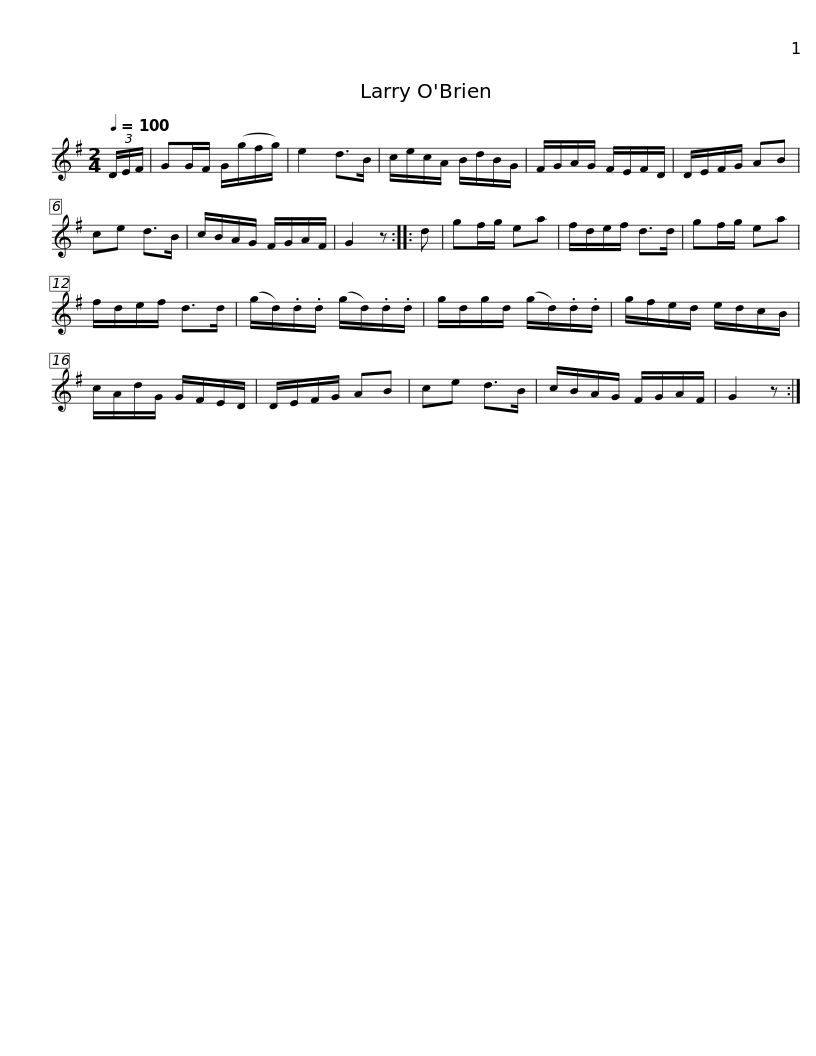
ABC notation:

X:1
L:1/8
Q:1/4=100
M:2/4
I:linebreak $
K:none
V:1 treble transpose="8 "
V:1
[K:G] (3D/E/F/ | GG/F/ G/(g/f/g/) | e2 d>B | c/e/c/A/ B/d/B/G/ | F/G/A/G/ F/E/F/D/ | %5
 D/E/F/G/ AB | ce d>B | c/B/A/G/ F/G/A/F/ |$ G2 z :: d | %10
 gf/g/ ea | f/d/e/f/ d>d | gf/g/ ea | f/d/e/f/ d>d | (g/d/).d/.d/ (g/d/).d/.d/ | %15
 g/d/g/d/ (g/d/).d/.d/ |$ g/f/e/d/ e/d/c/B/ | c/A/d/G/ G/F/E/D/ | D/E/F/G/ AB | ce d>B | %20
 c/B/A/G/ F/G/A/F/ | G2 z :| %22
